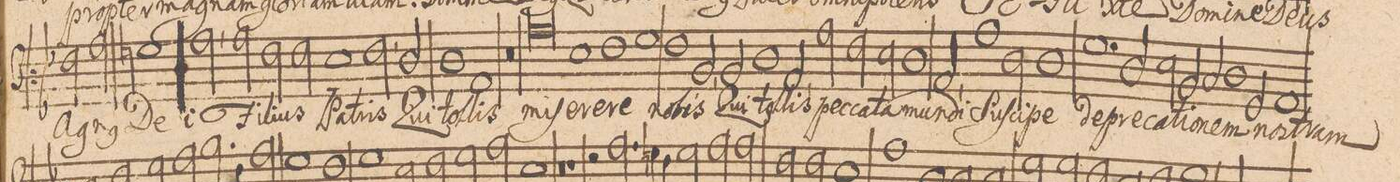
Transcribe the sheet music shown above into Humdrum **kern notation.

**kern	**text
*I"[Bassus]	*
*clefF3	*
*k[b-]	*
*met(C|)	*
*M2/1	*
2A\	A-
2c\	-gn(us)
=29-	=29-
1Bn\	De-
2c,\	-i
2c\	Fi-
=30-	=30-
2A\	-li-
2A\	-us
1G\	Pa-
=31-	=31-
2A,\	-tris
2F/	Qui
1F\	tol-
=32-	=32-
1C/	-lis
1r	.
=33-	=33-
1r	.
0c\	mi-
=34-	=34-
1G\	-ſe-
=35-	=35-
1A\	-re-
1B-\	-re
=36-	=36-
1A\	no-
2D,/	-bis
2D/	Qui
=37-	=37-
1F\	tol-
2C,/	-lis
2c\	pec-
=38-	=38-
2A\	-ca-
2G\	-ta
1F\	mun-
=39-	=39-
2C,/	-di
1c\	Su-
2F\	-ſci-
=40-	=40-
1F\	-pe
1.B-\	de-
=41-	=41-
2F/	-pre-
2G\	-ca-
2D/	-ti-
=42-	=42-
2E/	-o-
1F\	-nem
2BB-/	no-
=43-	=43-
1C/	-stram
*-	*-
